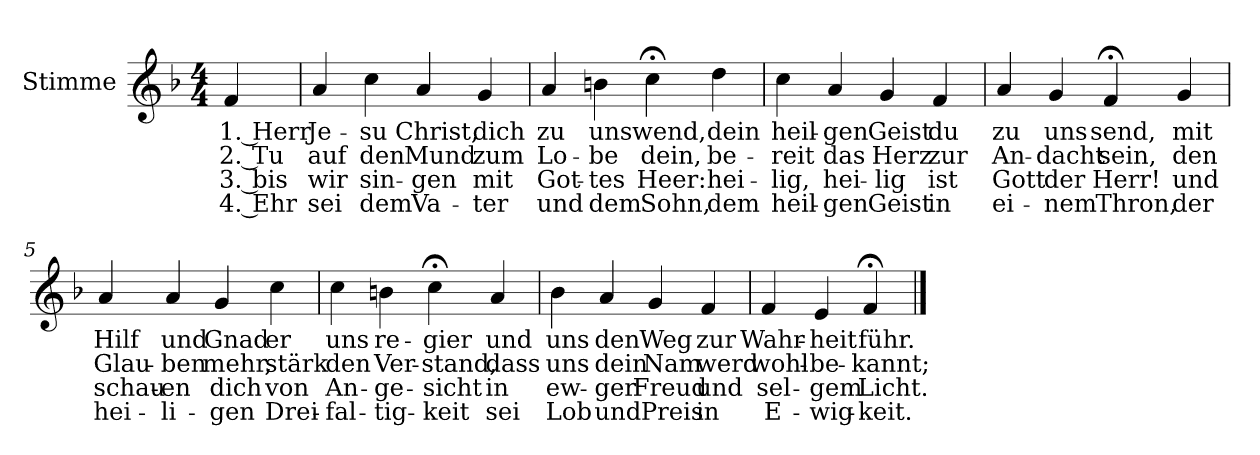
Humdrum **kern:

**kern	**text	**text	**text	**text
*part1	*part1	*part1	*part1	*part1
*staff1	*staff1	*staff1	*staff1	*staff1
*I"Stimme	*	*	*	*
*I'St.	*	*	*	*
*clefG2	*	*	*	*
*k[b-]	*	*	*	*
*M4/4	*	*	*	*
=	=	=	=	=
!	!LO:LY:b	!LO:LY:b	!LO:LY:b	!LO:LY:b
4f/	1. Herr	2. Tu	3. bis	4. Ehr
=1	=1	=1	=1	=1
!	!LO:LY:b	!LO:LY:b	!LO:LY:b	!LO:LY:b
4a/	Je-	auf	wir	sei
!	!LO:LY:b	!LO:LY:b	!LO:LY:b	!LO:LY:b
4cc\	-su	den	sin-	dem
!	!LO:LY:b	!LO:LY:b	!LO:LY:b	!LO:LY:b
4a/	Christ,	Mund	-gen	Va-
!	!LO:LY:b	!LO:LY:b	!LO:LY:b	!LO:LY:b
4g/	dich	zum	mit	-ter
=2	=2	=2	=2	=2
!	!LO:LY:b	!LO:LY:b	!LO:LY:b	!LO:LY:b
4a/	zu	Lo-	Got-	und
!	!LO:LY:b	!LO:LY:b	!LO:LY:b	!LO:LY:b
4bn\	uns	-be	-tes	dem
!	!LO:LY:b	!LO:LY:b	!LO:LY:b	!LO:LY:b
4cc;<\	wend,	dein,	Heer:	Sohn,
!	!LO:LY:b	!LO:LY:b	!LO:LY:b	!LO:LY:b
4dd\	dein	be-	hei-	dem
=3	=3	=3	=3	=3
!	!LO:LY:b	!LO:LY:b	!LO:LY:b	!LO:LY:b
4cc\	heil-	-reit	-lig,	heil-
!	!LO:LY:b	!LO:LY:b	!LO:LY:b	!LO:LY:b
4a/	-gen	das	hei-	-gen
!	!LO:LY:b	!LO:LY:b	!LO:LY:b	!LO:LY:b
4g/	Geist	Herz	-lig	Geist
!	!LO:LY:b	!LO:LY:b	!LO:LY:b	!LO:LY:b
4f/	du	zur	ist	in
=4	=4	=4	=4	=4
!	!LO:LY:b	!LO:LY:b	!LO:LY:b	!LO:LY:b
4a/	zu	An-	Gott	ei-
!	!LO:LY:b	!LO:LY:b	!LO:LY:b	!LO:LY:b
4g/	uns	-dacht	der	-nem
!	!LO:LY:b	!LO:LY:b	!LO:LY:b	!LO:LY:b
4f;</	send,	sein,	Herr!	Thron,
!	!LO:LY:b	!LO:LY:b	!LO:LY:b	!LO:LY:b
4g/	mit	den	und	der
!!LO:LB:g=z
=5	=5	=5	=5	=5
!	!LO:LY:b	!LO:LY:b	!LO:LY:b	!LO:LY:b
4a/	Hilf	Glau-	schau-	hei-
!	!LO:LY:b	!LO:LY:b	!LO:LY:b	!LO:LY:b
4a/	und	-ben	-en	-li-
!	!LO:LY:b	!LO:LY:b	!LO:LY:b	!LO:LY:b
4g/	Gnad	mehr,	dich	-gen
!	!LO:LY:b	!LO:LY:b	!LO:LY:b	!LO:LY:b
4cc\	er	stärk	von	Drei-
=6	=6	=6	=6	=6
!	!LO:LY:b	!LO:LY:b	!LO:LY:b	!LO:LY:b
4cc\	uns	den	An-	-fal-
!	!LO:LY:b	!LO:LY:b	!LO:LY:b	!LO:LY:b
4bn\	re-	Ver-	-ge-	-tig-
!	!LO:LY:b	!LO:LY:b	!LO:LY:b	!LO:LY:b
4cc;<\	-gier	-stand,	-sicht	-keit
!	!LO:LY:b	!LO:LY:b	!LO:LY:b	!LO:LY:b
4a/	und	dass	in	sei
=7	=7	=7	=7	=7
!	!LO:LY:b	!LO:LY:b	!LO:LY:b	!LO:LY:b
4b-\	uns	uns	ew-	Lob
!	!LO:LY:b	!LO:LY:b	!LO:LY:b	!LO:LY:b
4a/	den	dein	-ger	und
!	!LO:LY:b	!LO:LY:b	!LO:LY:b	!LO:LY:b
4g/	Weg	Nam	Freud	Preis
!	!LO:LY:b	!LO:LY:b	!LO:LY:b	!LO:LY:b
4f/	zur	werd	und	in
=8	=8	=8	=8	=8
!	!LO:LY:b	!LO:LY:b	!LO:LY:b	!LO:LY:b
4f/	Wahr-	wohl-	sel-	E-
!	!LO:LY:b	!LO:LY:b	!LO:LY:b	!LO:LY:b
4e/	-heit	-be-	-gem	-wig-
!	!LO:LY:b	!LO:LY:b	!LO:LY:b	!LO:LY:b
4f;</	führ.	-kannt;	Licht.	-keit.
==	==	==	==	==
*-	*-	*-	*-	*-
